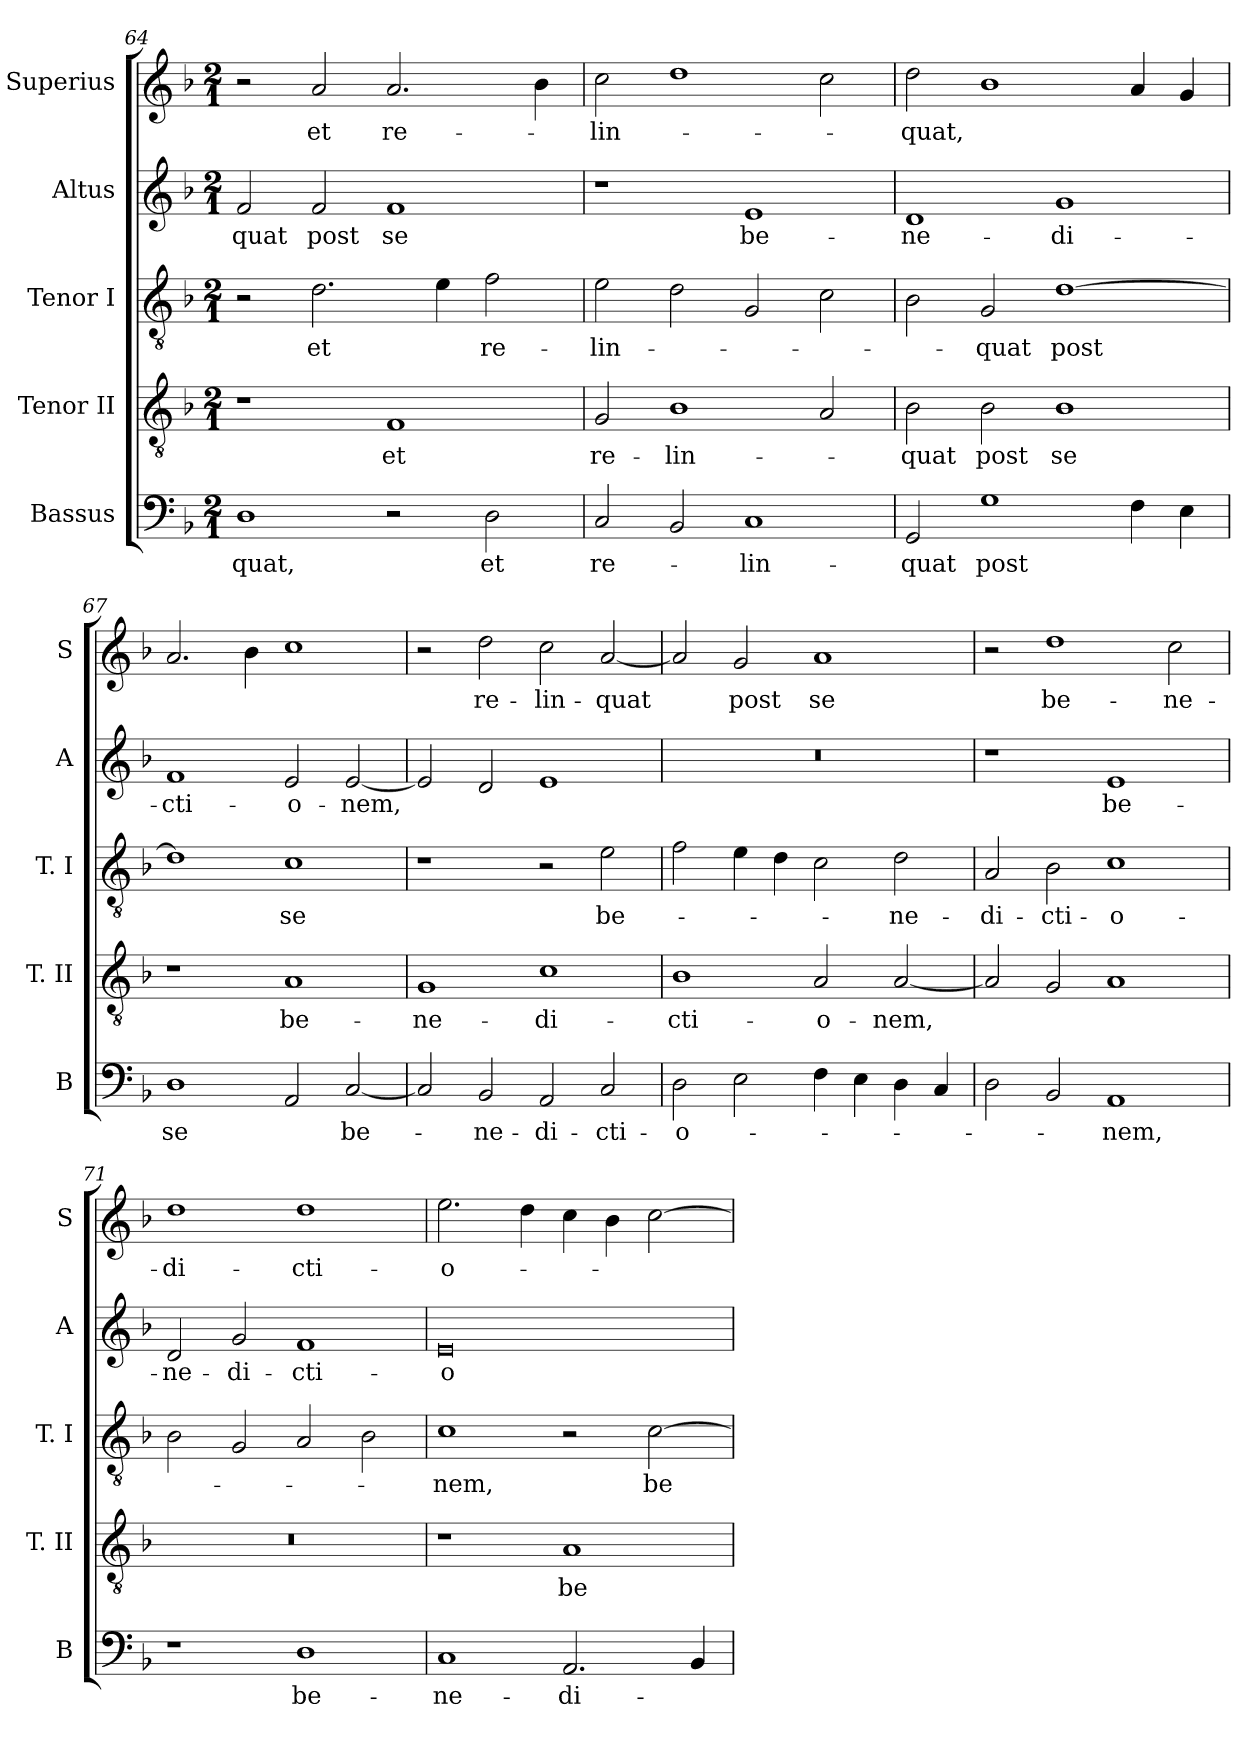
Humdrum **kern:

**kern	**text	**kern	**text	**kern	**text	**kern	**text	**kern	**text
*part5	*part5	*part4	*part4	*part3	*part3	*part2	*part2	*part1	*part1
*staff5	*staff5	*staff4	*staff4	*staff3	*staff3	*staff2	*staff2	*staff1	*staff1
*I"Bassus	*	*I"Tenor II	*	*I"Tenor I	*	*I"Altus	*	*I"Superius	*
*I'B	*	*I'T. II	*	*I'T. I	*	*I'A	*	*I'S	*
*clefF4	*	*clefGv2	*	*clefGv2	*	*clefG2	*	*clefG2	*
*k[b-]	*	*k[b-]	*	*k[b-]	*	*k[b-]	*	*k[b-]	*
*F:	*	*F:	*	*F:	*	*F:	*	*F:	*
*M2/1	*	*M2/1	*	*M2/1	*	*M2/1	*	*M2/1	*
=64	=64	=64	=64	=64	=64	=64	=64	=64	=64
1D	-quat,	1r	.	2r	.	2f	-quat	2r	.
.	.	.	.	2.d	et	2f	post	2a	et
2r	.	1F	et	.	.	1f	se	2.a	re-
.	.	.	.	4e	.	.	.	.	.
2D	et	.	.	2f	re-	.	.	.	.
.	.	.	.	.	.	.	.	4b-	.
=65	=65	=65	=65	=65	=65	=65	=65	=65	=65
2C	re-	2G	re-	2e	-lin-	1r	.	2cc	-lin-
2BB-	.	1B-	-lin-	2d	.	.	.	1dd	.
1C	-lin-	.	.	2G	.	1e	be-	.	.
.	.	2A	.	2c	.	.	.	2cc	.
=66	=66	=66	=66	=66	=66	=66	=66	=66	=66
2GG	-quat	2B-	-quat	2B-	.	1d	-ne-	2dd	-quat,
1G	post	2B-	post	2G	-quat	.	.	1b-	.
.	.	1B-	se	[1d	post	1g	-di-	.	.
4F	.	.	.	.	.	.	.	4a	.
4E	.	.	.	.	.	.	.	4g	.
=67	=67	=67	=67	=67	=67	=67	=67	=67	=67
1D	se	1r	.	1d]	.	1f	-cti-	2.a	.
.	.	.	.	.	.	.	.	4b-	.
2AA	.	1A	be-	1c	se	2e	-o-	1cc	.
[2C	be-	.	.	.	.	[2e	-nem,	.	.
=68	=68	=68	=68	=68	=68	=68	=68	=68	=68
2C]	.	1G	-ne-	1r	.	2e]	.	2r	.
2BB-	-ne-	.	.	.	.	2d	.	2dd	re-
2AA	-di-	1c	-di-	2r	.	1e	.	2cc	-lin-
2C	-cti-	.	.	2e	be-	.	.	[2a	-quat
=69	=69	=69	=69	=69	=69	=69	=69	=69	=69
2D	-o-	1B-	-cti-	2f	.	0r	.	2a]	.
2E	.	.	.	4e	.	.	.	2g	post
.	.	.	.	4d	.	.	.	.	.
4F	.	2A	-o-	2c	.	.	.	1a	se
4E	.	.	.	.	.	.	.	.	.
4D	.	[2A	-nem,	2d	-ne-	.	.	.	.
4C	.	.	.	.	.	.	.	.	.
=70	=70	=70	=70	=70	=70	=70	=70	=70	=70
2D	.	2A]	.	2A	-di-	1r	.	2r	.
2BB-	.	2G	.	2B-	-cti-	.	.	1dd	be-
1AA	-nem,	1A	.	1c	-o-	1e	be-	.	.
.	.	.	.	.	.	.	.	2cc	-ne-
=71	=71	=71	=71	=71	=71	=71	=71	=71	=71
1r	.	0r	.	2B-	.	2d	-ne-	1dd	-di-
.	.	.	.	2G	.	2g	-di-	.	.
1D	be-	.	.	2A	.	1f	-cti-	1dd	-cti-
.	.	.	.	2B-	.	.	.	.	.
=72	=72	=72	=72	=72	=72	=72	=72	=72	=72
1C	-ne-	1r	.	1c	-nem,	0e	-o-	2.ee	-o-
.	.	.	.	.	.	.	.	4dd	.
2.AA	-di-	1A	be-	2r	.	.	.	4cc	.
.	.	.	.	.	.	.	.	4b-	.
.	.	.	.	[2c	be-	.	.	[2cc	.
4BB-	.	.	.	.	.	.	.	.	.
=	=	=	=	=	=	=	=	=	=
*-	*-	*-	*-	*-	*-	*-	*-	*-	*-
